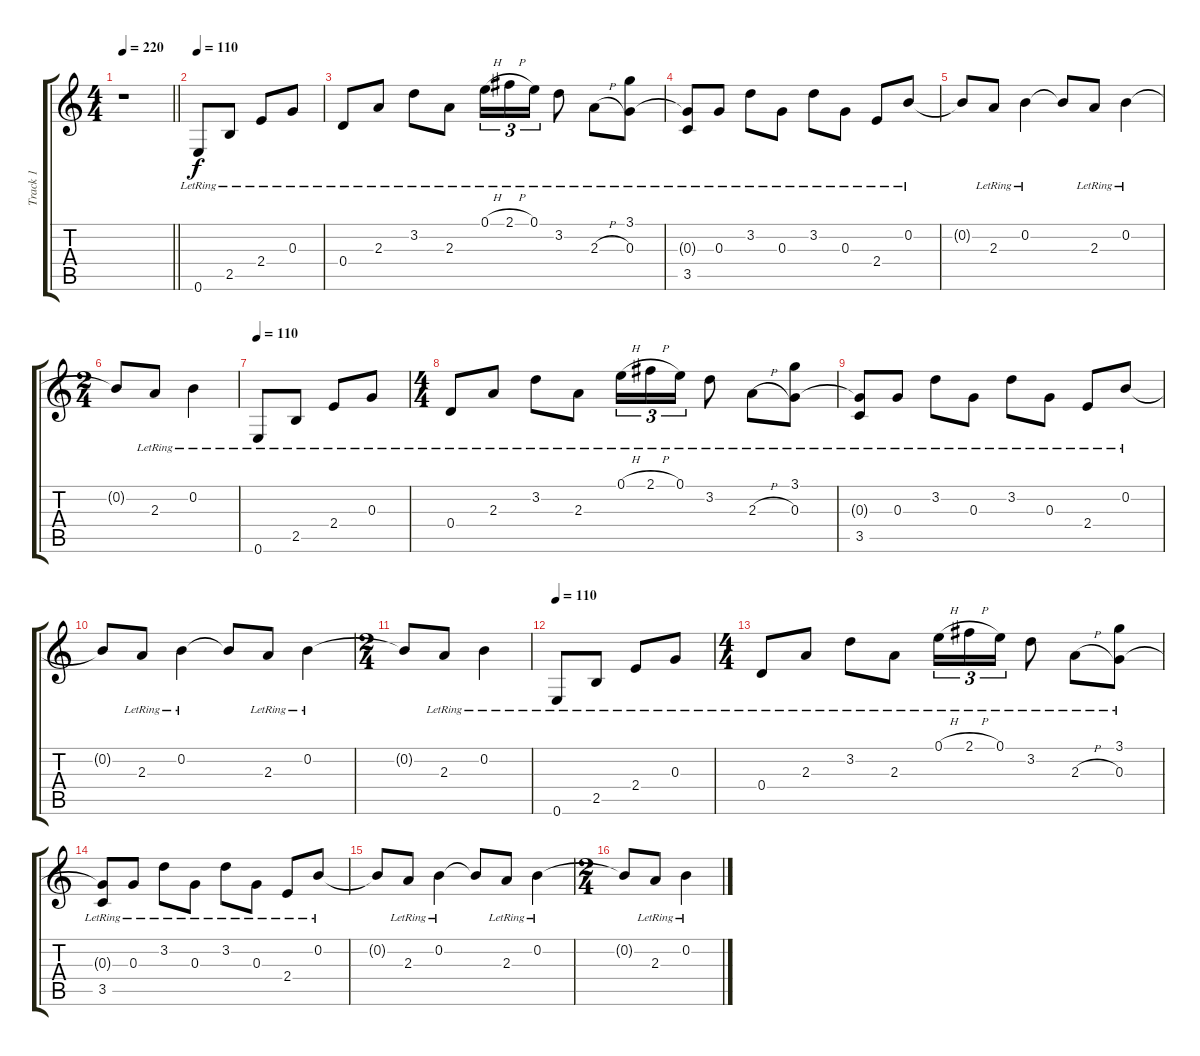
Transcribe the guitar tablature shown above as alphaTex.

\track ("Track 1" "Track 1") {instrument distortionguitar}
\staff {score tabs}
\tuning (E4 B3 G3 D3 A2 E2) {hide}
\ts (4 4)
\tempo 220
\clef g2
\barLineRight lightlight
\ks c
r.1{dy ff} |
\tempo 110
0.6{lr}.8{dy f instrument electricguitarclean} 2.5{lr}.8 2.4{lr}.8 0.3{lr}.8 |
0.4{lr}.8 2.3{lr}.8 3.2{lr}.8 2.3{lr}.8 0.1{h lr}.16{tu (3 2)} 2.1{h lr}.16{tu (3 2)} 0.1{lr}.16{tu (3 2)} 3.2{lr}.8 2.3{h lr}.8 (3.1{lr} 0.3{lr}).8 |
(0.3{t} 3.5{lr}).8 0.3{lr}.8 3.2{lr}.8 0.3{lr}.8 3.2{lr}.8 0.3{lr}.8 2.4{lr}.8 0.2{lr}.8 |
0.2{t}.8 2.3{lr}.8 0.2{lr}.4 0.2{t}.8 2.3{lr}.8 0.2{lr}.4 |
\ts (2 4)
0.2{t}.8 2.3{lr}.8 0.2{lr}.4 |
\tempo 110
0.6{lr}.8{instrument electricguitarclean} 2.5{lr}.8 2.4{lr}.8 0.3{lr}.8 |
\ts (4 4)
0.4{lr}.8 2.3{lr}.8 3.2{lr}.8 2.3{lr}.8 0.1{h lr}.16{tu (3 2)} 2.1{h lr}.16{tu (3 2)} 0.1{lr}.16{tu (3 2)} 3.2{lr}.8 2.3{h lr}.8 (3.1{lr} 0.3{lr}).8 |
(0.3{t} 3.5{lr}).8 0.3{lr}.8 3.2{lr}.8 0.3{lr}.8 3.2{lr}.8 0.3{lr}.8 2.4{lr}.8 0.2{lr}.8 |
0.2{t}.8 2.3{lr}.8 0.2{lr}.4 0.2{t}.8 2.3{lr}.8 0.2{lr}.4 |
\ts (2 4)
0.2{t}.8 2.3{lr}.8 0.2{lr}.4 |
\tempo 110
0.6{lr}.8{instrument electricguitarclean} 2.5{lr}.8 2.4{lr}.8 0.3{lr}.8 |
\ts (4 4)
0.4{lr}.8 2.3{lr}.8 3.2{lr}.8 2.3{lr}.8 0.1{h lr}.16{tu (3 2)} 2.1{h lr}.16{tu (3 2)} 0.1{lr}.16{tu (3 2)} 3.2{lr}.8 2.3{h lr}.8 (3.1{lr} 0.3{lr}).8 |
(0.3{t} 3.5{lr}).8 0.3{lr}.8 3.2{lr}.8 0.3{lr}.8 3.2{lr}.8 0.3{lr}.8 2.4{lr}.8 0.2{lr}.8 |
0.2{t}.8 2.3{lr}.8 0.2{lr}.4 0.2{t}.8 2.3{lr}.8 0.2{lr}.4 |
\ts (2 4)
0.2{t}.8 2.3{lr}.8 0.2{lr}.4
